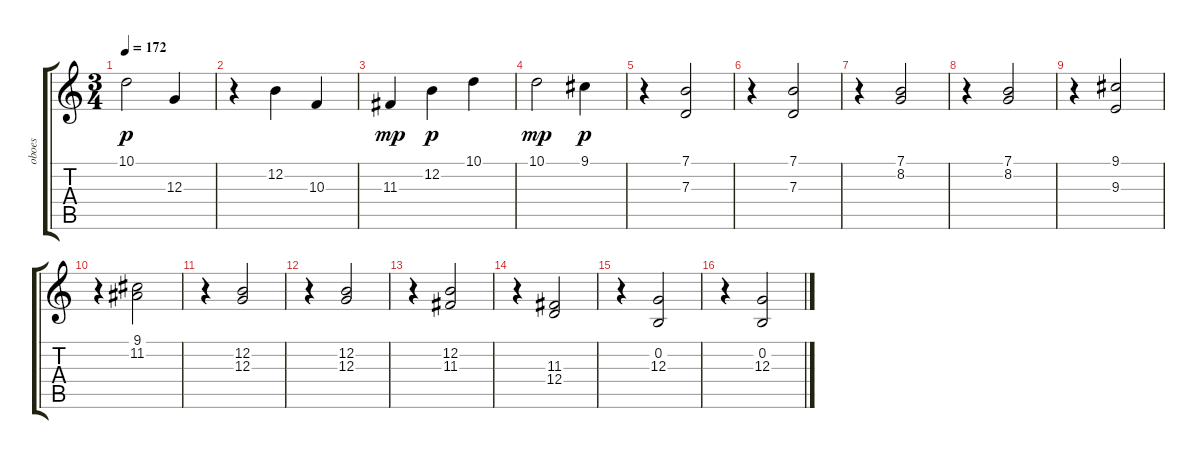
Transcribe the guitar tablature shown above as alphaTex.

\track ("oboes" "oboes") {instrument oboe}
\staff {score tabs}
\tuning (E4 B3 G3 D3 A2 E2) {hide}
\ts (3 4)
\tempo 172
\clef g2
\ks c
10.1.2{dy p} 12.3.4 |
r.4 12.2.4 10.3.4 |
11.3.4{dy mp} 12.2.4{dy p} 10.1.4 |
10.1.2{dy mp} 9.1.4{dy p} |
r.4 (7.1 7.3).2 |
r.4 (7.1 7.3).2 |
r.4 (7.1 8.2).2 |
r.4 (7.1 8.2).2 |
r.4 (9.1 9.3).2 |
r.4 (9.1 11.2).2 |
r.4 (12.2 12.3).2 |
r.4 (12.2 12.3).2 |
r.4 (12.2 11.3).2 |
r.4 (11.3 12.4).2 |
r.4 (0.2 12.3).2 |
r.4 (0.2 12.3).2
